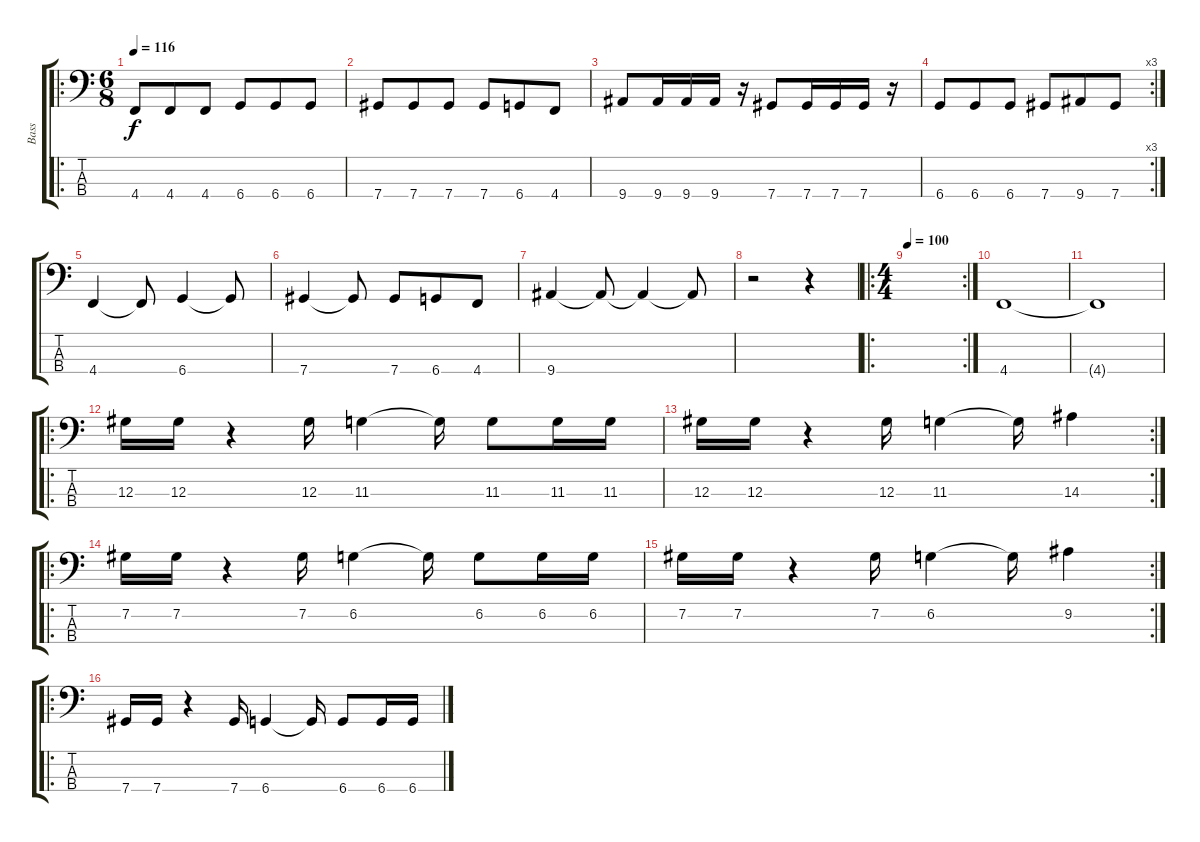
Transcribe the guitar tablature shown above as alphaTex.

\track ("Bass" "Bass") {instrument electricbasspick}
\staff {score tabs}
\tuning (Gb2 Db2 Ab1 Db1) {hide}
\ro
\ts (6 8)
\tempo 116
\clef f4
\ks c
4.4.8{dy f} 4.4.8 4.4.8 6.4.8 6.4.8 6.4.8 |
7.4.8 7.4.8 7.4.8 7.4.8 6.4.8 4.4.8 |
9.4.8 9.4.16 9.4.16 9.4.16 r.16 7.4.8 7.4.16 7.4.16 7.4.16 r.16 |
\rc 3
6.4.8 6.4.8 6.4.8 7.4.8 9.4.8 7.4.8 |
4.4.4 4.4{t}.8 6.4.4 6.4{t}.8 |
7.4.4 7.4{t}.8 7.4.8 6.4.8 4.4.8 |
9.4.4 9.4{t}.8 9.4{t}.4 9.4{t}.8 |
r.2 r.4 |
\ro
\rc 2
\ts (4 4)
\tempo 100
|
4.4.1 |
4.4{t}.1 |
\ro
12.3.16 12.3.16 r.4 12.3.16 11.3.4 11.3{t}.16 11.3.8 11.3.16 11.3.16 |
\rc 2
12.3.16 12.3.16 r.4 12.3.16 11.3.4 11.3{t}.16 14.3.4 |
\ro
7.2.16 7.2.16 r.4 7.2.16 6.2.4 6.2{t}.16 6.2.8 6.2.16 6.2.16 |
\rc 2
7.2.16 7.2.16 r.4 7.2.16 6.2.4 6.2{t}.16 9.2.4 |
\ro
7.4.16 7.4.16 r.4 7.4.16 6.4.4 6.4{t}.16 6.4.8 6.4.16 6.4.16
